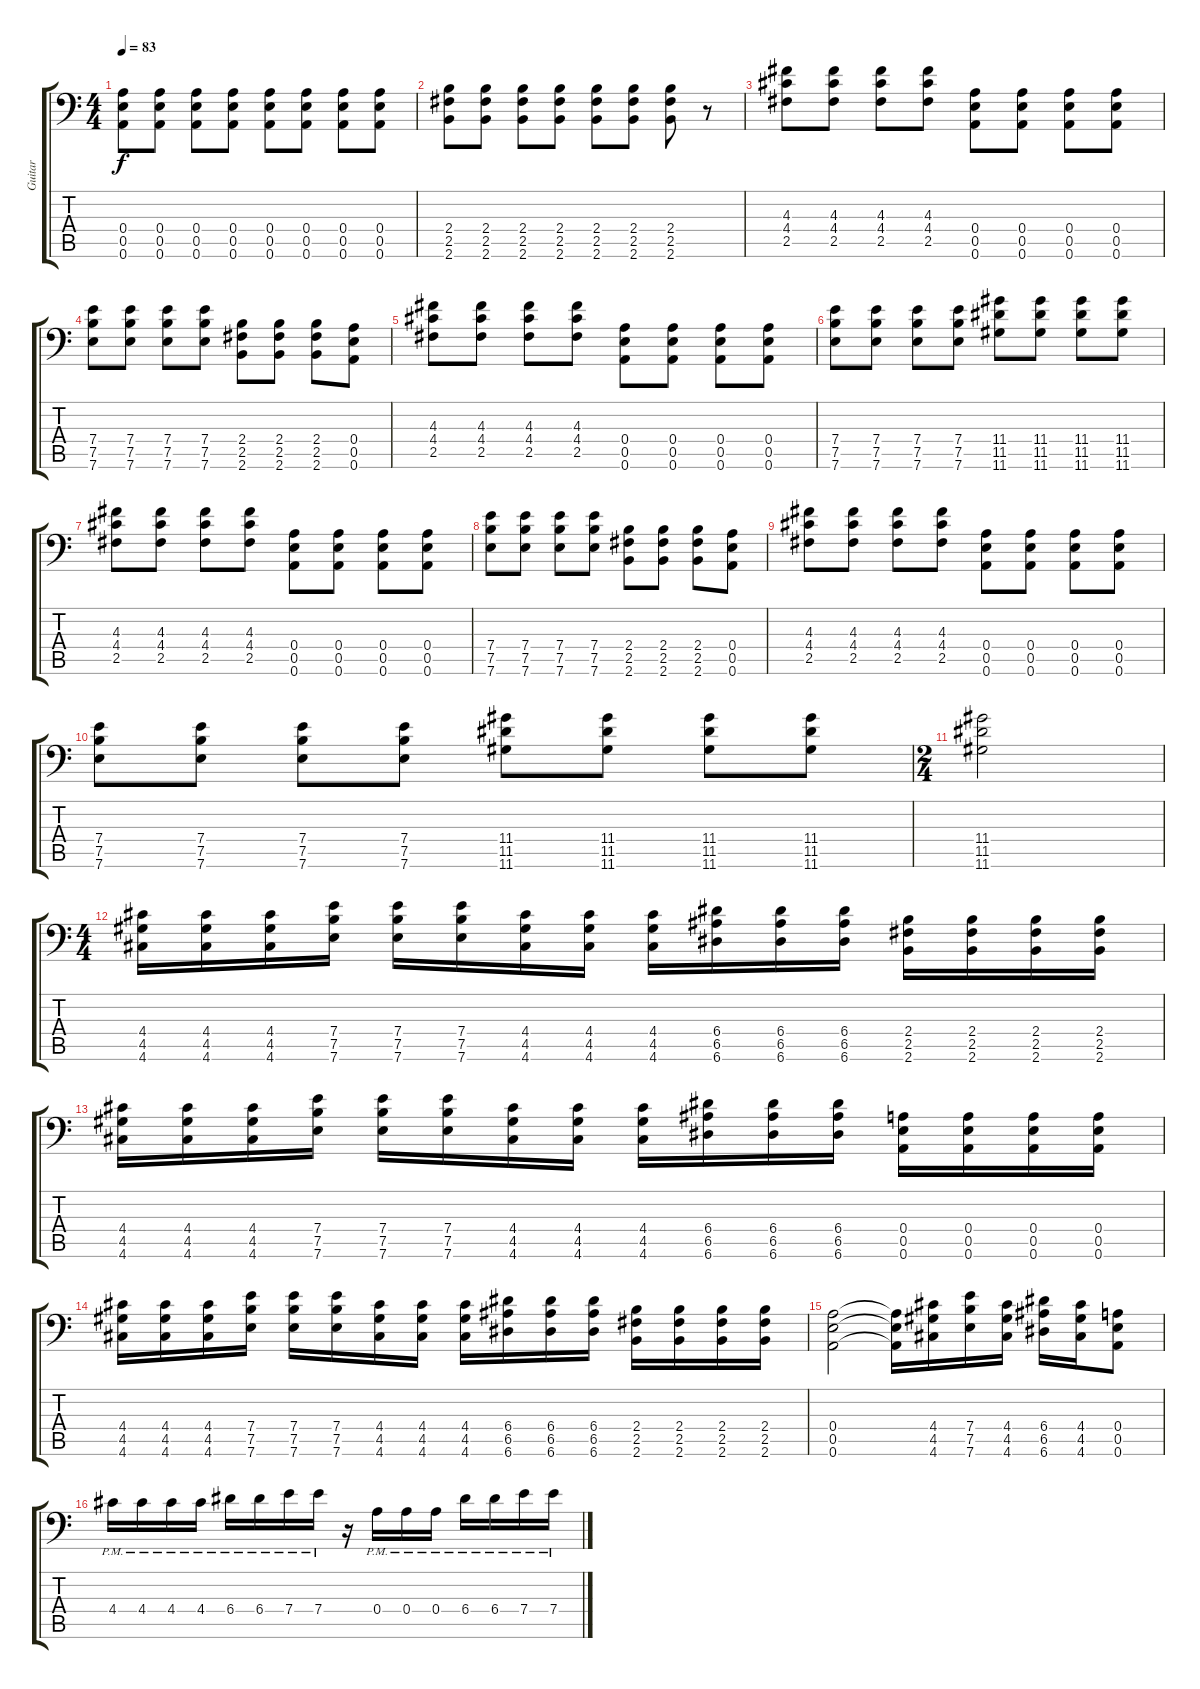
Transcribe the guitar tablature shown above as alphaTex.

\track ("Guitar" "Guitar") {instrument distortionguitar}
\staff {score tabs}
\tuning (B3 Gb3 D3 A2 E2 A1) {hide}
\ts (4 4)
\tempo 83
\clef f4
\ks c
(0.4 0.5 0.6).8{dy f} (0.4 0.5 0.6).8 (0.4 0.5 0.6).8 (0.4 0.5 0.6).8 (0.4 0.5 0.6).8 (0.4 0.5 0.6).8 (0.4 0.5 0.6).8 (0.4 0.5 0.6).8 |
(2.4 2.5 2.6).8 (2.4 2.5 2.6).8 (2.4 2.5 2.6).8 (2.4 2.5 2.6).8 (2.4 2.5 2.6).8 (2.4 2.5 2.6).8 (2.4 2.5 2.6).8 r.8 |
(4.3 4.4 2.5).8 (4.3 4.4 2.5).8 (4.3 4.4 2.5).8 (4.3 4.4 2.5).8 (0.4 0.5 0.6).8 (0.4 0.5 0.6).8 (0.4 0.5 0.6).8 (0.4 0.5 0.6).8 |
(7.4 7.5 7.6).8 (7.4 7.5 7.6).8 (7.4 7.5 7.6).8 (7.4 7.5 7.6).8 (2.4 2.5 2.6).8 (2.4 2.5 2.6).8 (2.4 2.5 2.6).8 (0.4 0.5 0.6).8 |
(4.3 4.4 2.5).8 (4.3 4.4 2.5).8 (4.3 4.4 2.5).8 (4.3 4.4 2.5).8 (0.4 0.5 0.6).8 (0.4 0.5 0.6).8 (0.4 0.5 0.6).8 (0.4 0.5 0.6).8 |
(7.4 7.5 7.6).8 (7.4 7.5 7.6).8 (7.4 7.5 7.6).8 (7.4 7.5 7.6).8 (11.4 11.5 11.6).8 (11.4 11.5 11.6).8 (11.4 11.5 11.6).8 (11.4 11.5 11.6).8 |
(4.3 4.4 2.5).8 (4.3 4.4 2.5).8 (4.3 4.4 2.5).8 (4.3 4.4 2.5).8 (0.4 0.5 0.6).8 (0.4 0.5 0.6).8 (0.4 0.5 0.6).8 (0.4 0.5 0.6).8 |
(7.4 7.5 7.6).8 (7.4 7.5 7.6).8 (7.4 7.5 7.6).8 (7.4 7.5 7.6).8 (2.4 2.5 2.6).8 (2.4 2.5 2.6).8 (2.4 2.5 2.6).8 (0.4 0.5 0.6).8 |
(4.3 4.4 2.5).8 (4.3 4.4 2.5).8 (4.3 4.4 2.5).8 (4.3 4.4 2.5).8 (0.4 0.5 0.6).8 (0.4 0.5 0.6).8 (0.4 0.5 0.6).8 (0.4 0.5 0.6).8 |
(7.4 7.5 7.6).8 (7.4 7.5 7.6).8 (7.4 7.5 7.6).8 (7.4 7.5 7.6).8 (11.4 11.5 11.6).8 (11.4 11.5 11.6).8 (11.4 11.5 11.6).8 (11.4 11.5 11.6).8 |
\ts (2 4)
(11.4 11.5 11.6).2 |
\ts (4 4)
(4.4 4.5 4.6).16 (4.4 4.5 4.6).16 (4.4 4.5 4.6).16 (7.4 7.5 7.6).16 (7.4 7.5 7.6).16 (7.4 7.5 7.6).16 (4.4 4.5 4.6).16 (4.4 4.5 4.6).16 (4.4 4.5 4.6).16 (6.4 6.5 6.6).16 (6.4 6.5 6.6).16 (6.4 6.5 6.6).16 (2.4 2.5 2.6).16 (2.4 2.5 2.6).16 (2.4 2.5 2.6).16 (2.4 2.5 2.6).16 |
(4.4 4.5 4.6).16 (4.4 4.5 4.6).16 (4.4 4.5 4.6).16 (7.4 7.5 7.6).16 (7.4 7.5 7.6).16 (7.4 7.5 7.6).16 (4.4 4.5 4.6).16 (4.4 4.5 4.6).16 (4.4 4.5 4.6).16 (6.4 6.5 6.6).16 (6.4 6.5 6.6).16 (6.4 6.5 6.6).16 (0.4 0.5 0.6).16 (0.4 0.5 0.6).16 (0.4 0.5 0.6).16 (0.4 0.5 0.6).16 |
(4.4 4.5 4.6).16 (4.4 4.5 4.6).16 (4.4 4.5 4.6).16 (7.4 7.5 7.6).16 (7.4 7.5 7.6).16 (7.4 7.5 7.6).16 (4.4 4.5 4.6).16 (4.4 4.5 4.6).16 (4.4 4.5 4.6).16 (6.4 6.5 6.6).16 (6.4 6.5 6.6).16 (6.4 6.5 6.6).16 (2.4 2.5 2.6).16 (2.4 2.5 2.6).16 (2.4 2.5 2.6).16 (2.4 2.5 2.6).16 |
(0.4 0.5 0.6).2 (0.4{t} 0.5{t} 0.6{t}).16 (4.4 4.5 4.6).16 (7.4 7.5 7.6).16 (4.4 4.5 4.6).16 (6.4 6.5 6.6).16 (4.4 4.5 4.6).16 (0.4 0.5 0.6).8 |
4.4{pm}.16{balance 1} 4.4{pm}.16 4.4{pm}.16 4.4{pm}.16 6.4{pm}.16 6.4{pm}.16 7.4{pm}.16 7.4{pm}.16 r.16 0.4{pm}.16 0.4{pm}.16 0.4{pm}.16 6.4{pm}.16 6.4{pm}.16 7.4{pm}.16 7.4{pm}.16
